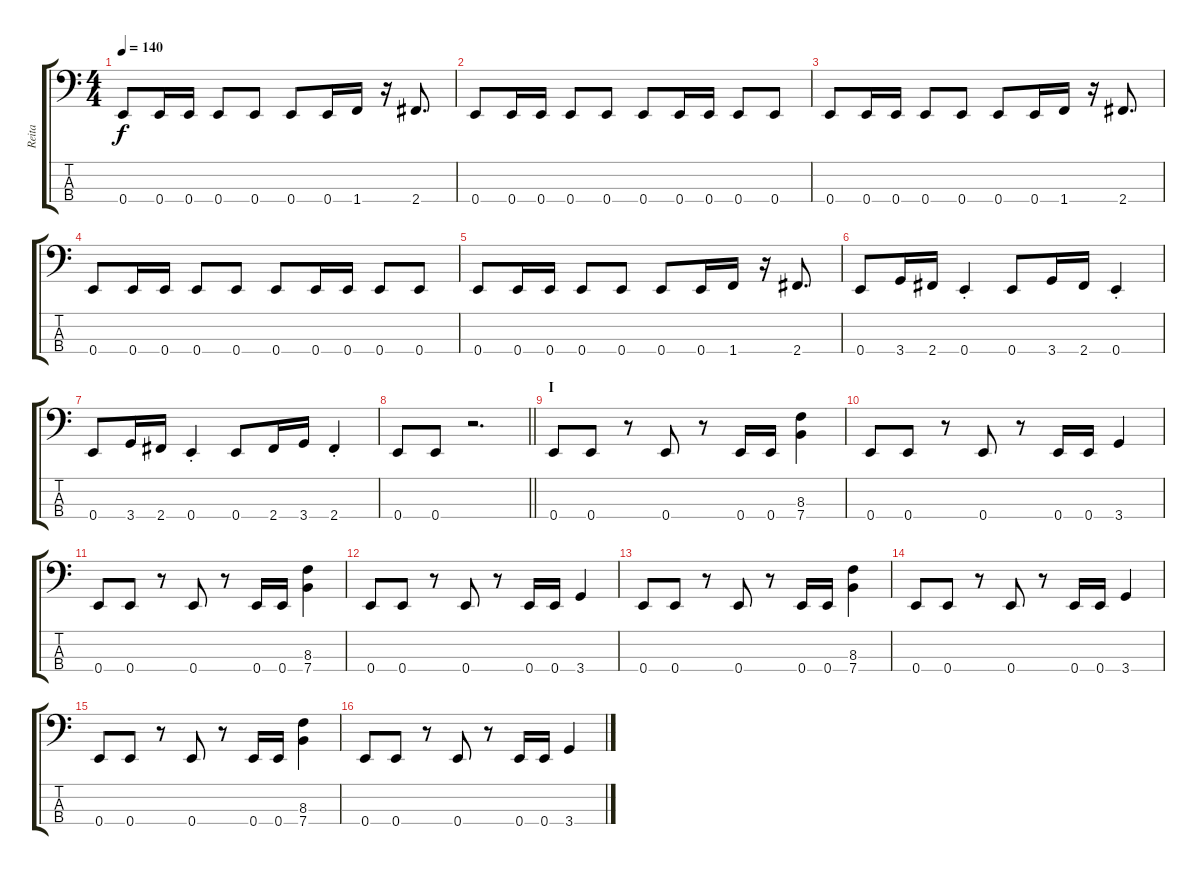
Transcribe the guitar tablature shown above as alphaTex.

\track ("Reita" "Reita") {instrument electricbasspick}
\staff {score tabs}
\tuning (G2 D2 A1 E1) {hide}
\ts (4 4)
\tempo 140
\clef f4
\ks c
0.4.8{dy f} 0.4.16 0.4.16 0.4.8 0.4.8 0.4.8 0.4.16 1.4.16 r.16 2.4.8{d} |
0.4.8 0.4.16 0.4.16 0.4.8 0.4.8 0.4.8 0.4.16 0.4.16 0.4.8 0.4.8 |
0.4.8 0.4.16 0.4.16 0.4.8 0.4.8 0.4.8 0.4.16 1.4.16 r.16 2.4.8{d} |
0.4.8 0.4.16 0.4.16 0.4.8 0.4.8 0.4.8 0.4.16 0.4.16 0.4.8 0.4.8 |
0.4.8 0.4.16 0.4.16 0.4.8 0.4.8 0.4.8 0.4.16 1.4.16 r.16 2.4.8{d} |
0.4.8 3.4.16 2.4.16 0.4{st}.4 0.4.8 3.4.16 2.4.16 0.4{st}.4 |
0.4.8 3.4.16 2.4.16 0.4{st}.4 0.4.8 2.4.16 3.4.16 2.4{st}.4 |
\barLineRight lightlight
0.4.8 0.4.8 r.2{d} |
\section ("" "I")
0.4.8 0.4.8 r.8 0.4.8 r.8 0.4.16 0.4.16 (8.3 7.4).4 |
0.4.8 0.4.8 r.8 0.4.8 r.8 0.4.16 0.4.16 3.4.4 |
0.4.8 0.4.8 r.8 0.4.8 r.8 0.4.16 0.4.16 (8.3 7.4).4 |
0.4.8 0.4.8 r.8 0.4.8 r.8 0.4.16 0.4.16 3.4.4 |
0.4.8 0.4.8 r.8 0.4.8 r.8 0.4.16 0.4.16 (8.3 7.4).4 |
0.4.8 0.4.8 r.8 0.4.8 r.8 0.4.16 0.4.16 3.4.4 |
0.4.8 0.4.8 r.8 0.4.8 r.8 0.4.16 0.4.16 (8.3 7.4).4 |
0.4.8 0.4.8 r.8 0.4.8 r.8 0.4.16 0.4.16 3.4.4
